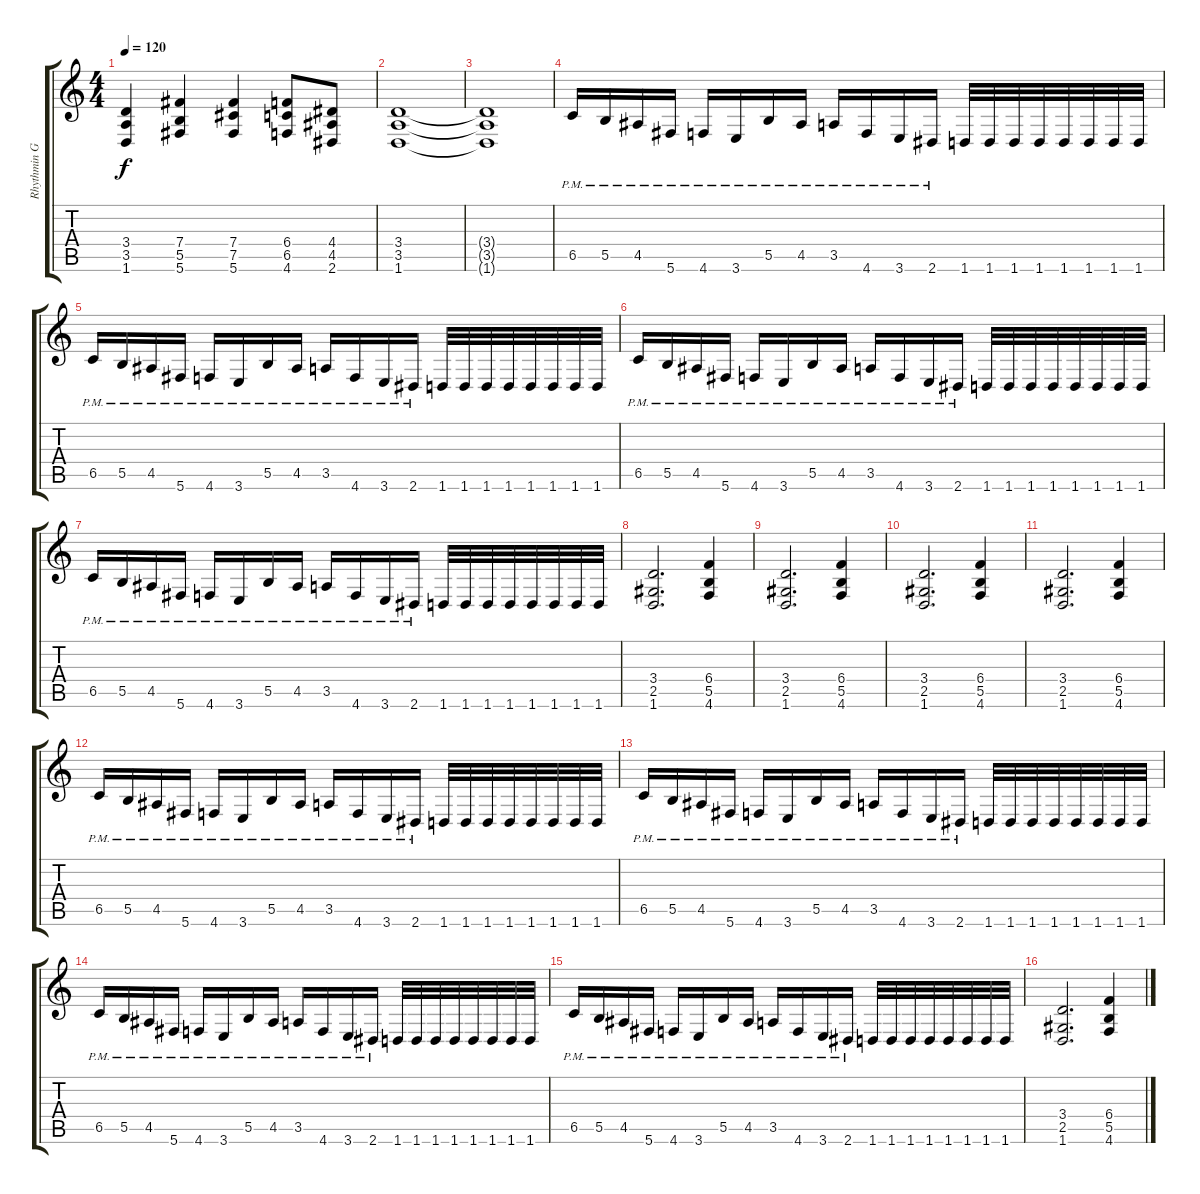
\track ("Rhythmin Guitar #1" "Rhythmin G") {instrument distortionguitar}
\staff {score tabs}
\tuning (Db4 Ab3 E3 B2 Gb2 Db2) {hide}
\ts (4 4)
\tempo 120
\clef g2
\ks c
(3.4 3.5 1.6).4{dy f} (7.4 5.5 5.6).4 (7.4 7.5 5.6).4 (6.4 6.5 4.6).8 (4.4 4.5 2.6).8 |
(3.4 3.5 1.6).1 |
(3.4{t} 3.5{t} 1.6{t}).1 |
6.5{pm}.16 5.5{pm}.16 4.5{pm}.16 5.6{pm}.16 4.6{pm}.16 3.6{pm}.16 5.5{pm}.16 4.5{pm}.16 3.5{pm}.16 4.6{pm}.16 3.6{pm}.16 2.6{pm}.16 1.6.32 1.6.32 1.6.32 1.6.32 1.6.32 1.6.32 1.6.32 1.6.32 |
6.5{pm}.16 5.5{pm}.16 4.5{pm}.16 5.6{pm}.16 4.6{pm}.16 3.6{pm}.16 5.5{pm}.16 4.5{pm}.16 3.5{pm}.16 4.6{pm}.16 3.6{pm}.16 2.6{pm}.16 1.6.32 1.6.32 1.6.32 1.6.32 1.6.32 1.6.32 1.6.32 1.6.32 |
6.5{pm}.16 5.5{pm}.16 4.5{pm}.16 5.6{pm}.16 4.6{pm}.16 3.6{pm}.16 5.5{pm}.16 4.5{pm}.16 3.5{pm}.16 4.6{pm}.16 3.6{pm}.16 2.6{pm}.16 1.6.32 1.6.32 1.6.32 1.6.32 1.6.32 1.6.32 1.6.32 1.6.32 |
6.5{pm}.16 5.5{pm}.16 4.5{pm}.16 5.6{pm}.16 4.6{pm}.16 3.6{pm}.16 5.5{pm}.16 4.5{pm}.16 3.5{pm}.16 4.6{pm}.16 3.6{pm}.16 2.6{pm}.16 1.6.32 1.6.32 1.6.32 1.6.32 1.6.32 1.6.32 1.6.32 1.6.32 |
(3.4 2.5 1.6).2{d} (6.4 5.5 4.6).4 |
(3.4 2.5 1.6).2{d} (6.4 5.5 4.6).4 |
(3.4 2.5 1.6).2{d} (6.4 5.5 4.6).4 |
(3.4 2.5 1.6).2{d} (6.4 5.5 4.6).4 |
6.5{pm}.16 5.5{pm}.16 4.5{pm}.16 5.6{pm}.16 4.6{pm}.16 3.6{pm}.16 5.5{pm}.16 4.5{pm}.16 3.5{pm}.16 4.6{pm}.16 3.6{pm}.16 2.6{pm}.16 1.6.32 1.6.32 1.6.32 1.6.32 1.6.32 1.6.32 1.6.32 1.6.32 |
6.5{pm}.16 5.5{pm}.16 4.5{pm}.16 5.6{pm}.16 4.6{pm}.16 3.6{pm}.16 5.5{pm}.16 4.5{pm}.16 3.5{pm}.16 4.6{pm}.16 3.6{pm}.16 2.6{pm}.16 1.6.32 1.6.32 1.6.32 1.6.32 1.6.32 1.6.32 1.6.32 1.6.32 |
6.5{pm}.16 5.5{pm}.16 4.5{pm}.16 5.6{pm}.16 4.6{pm}.16 3.6{pm}.16 5.5{pm}.16 4.5{pm}.16 3.5{pm}.16 4.6{pm}.16 3.6{pm}.16 2.6{pm}.16 1.6.32 1.6.32 1.6.32 1.6.32 1.6.32 1.6.32 1.6.32 1.6.32 |
6.5{pm}.16 5.5{pm}.16 4.5{pm}.16 5.6{pm}.16 4.6{pm}.16 3.6{pm}.16 5.5{pm}.16 4.5{pm}.16 3.5{pm}.16 4.6{pm}.16 3.6{pm}.16 2.6{pm}.16 1.6.32 1.6.32 1.6.32 1.6.32 1.6.32 1.6.32 1.6.32 1.6.32 |
(3.4 2.5 1.6).2{d} (6.4 5.5 4.6).4
